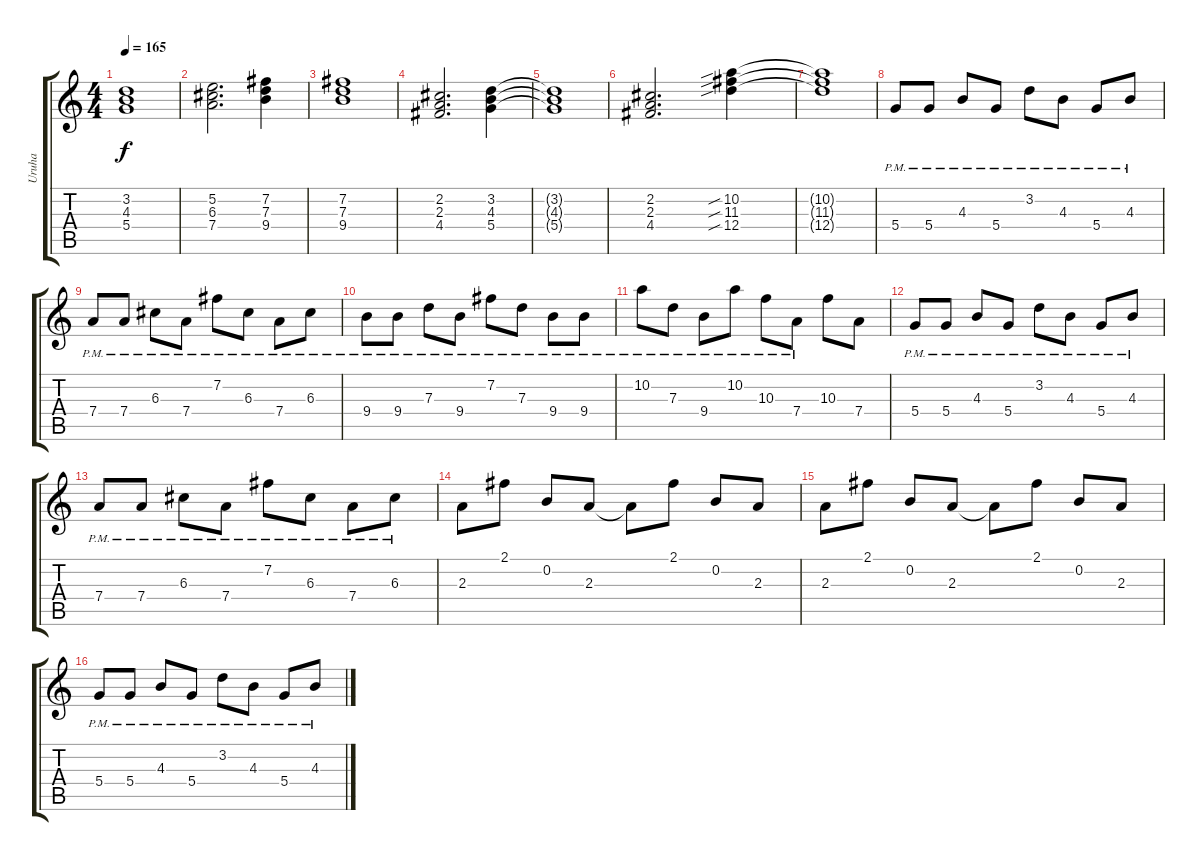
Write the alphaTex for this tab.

\track ("Uruha" "Uruha") {instrument distortionguitar}
\staff {score tabs}
\tuning (E4 B3 G3 D3 A2 E2) {hide}
\ts (4 4)
\tempo 165
\clef g2
\ks c
(3.2{t} 4.3{t} 5.4{t}).1{dy f} |
(5.2 6.3 7.4).2{d} (7.2 7.3 9.4).4 |
(7.2 7.3 9.4).1 |
(2.2 2.3 4.4).2{d} (3.2 4.3 5.4).4 |
(3.2{t} 4.3{t} 5.4{t}).1 |
(2.2 2.3 4.4).2{d} (10.2{sib} 11.3{sib} 12.4{sib}).4 |
(10.2{t} 11.3{t} 12.4{t}).1 |
5.4{pm}.8 5.4{pm}.8 4.3{pm}.8 5.4{pm}.8 3.2{pm}.8 4.3{pm}.8 5.4{pm}.8 4.3{pm}.8 |
7.4{pm}.8 7.4{pm}.8 6.3{pm}.8 7.4{pm}.8 7.2{pm}.8 6.3{pm}.8 7.4{pm}.8 6.3{pm}.8 |
9.4{pm}.8 9.4{pm}.8 7.3{pm}.8 9.4{pm}.8 7.2{pm}.8 7.3{pm}.8 9.4{pm}.8 9.4{pm}.8 |
10.2{pm}.8 7.3{pm}.8 9.4{pm}.8 10.2{pm}.8 10.3{pm}.8 7.4{pm}.8 10.3.8 7.4.8 |
5.4{pm}.8 5.4{pm}.8 4.3{pm}.8 5.4{pm}.8 3.2{pm}.8 4.3{pm}.8 5.4{pm}.8 4.3{pm}.8 |
7.4{pm}.8 7.4{pm}.8 6.3{pm}.8 7.4{pm}.8 7.2{pm}.8 6.3{pm}.8 7.4{pm}.8 6.3{pm}.8 |
2.3.8 2.1.8 0.2.8 2.3.8 2.3{t}.8 2.1.8 0.2.8 2.3.8 |
2.3.8 2.1.8 0.2.8 2.3.8 2.3{t}.8 2.1.8 0.2.8 2.3.8 |
5.4{pm}.8 5.4{pm}.8 4.3{pm}.8 5.4{pm}.8 3.2{pm}.8 4.3{pm}.8 5.4{pm}.8 4.3{pm}.8
